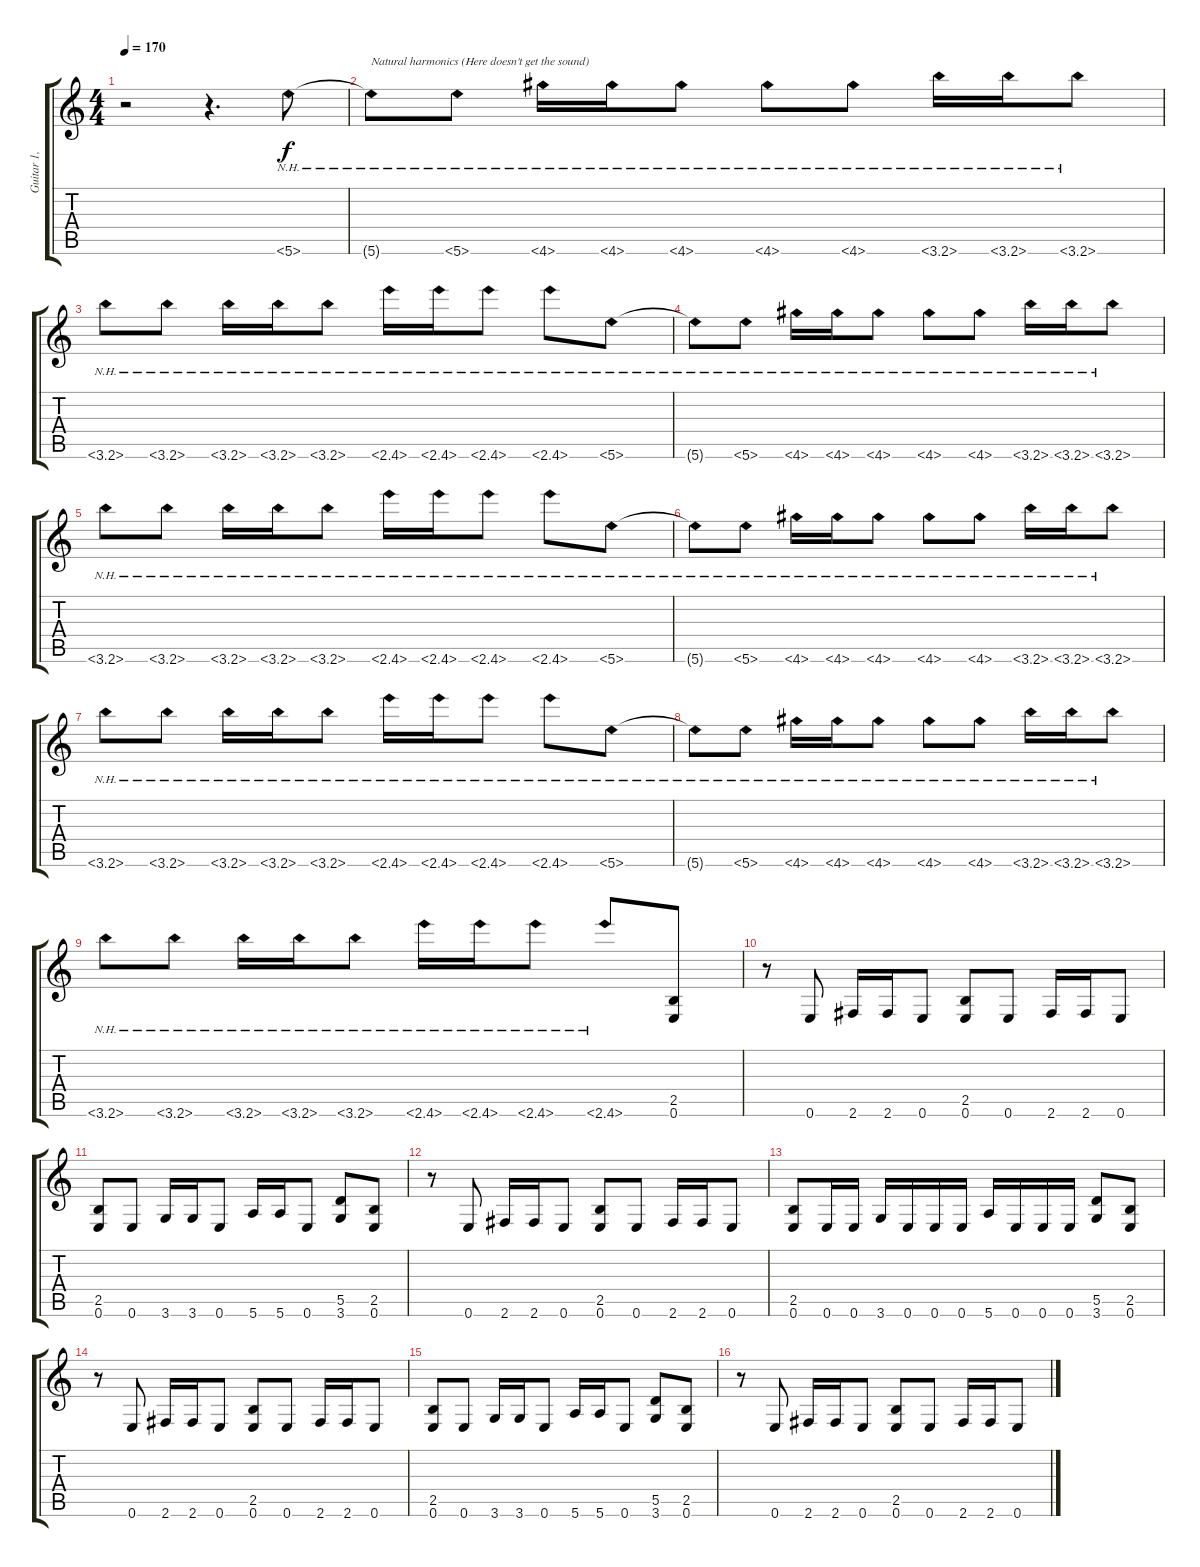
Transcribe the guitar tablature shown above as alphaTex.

\track ("Guitar 1, Dime" "Guitar 1, ") {instrument distortionguitar}
\staff {score tabs}
\tuning (E4 B3 G3 D3 A2 E2) {hide}
\ts (4 4)
\tempo 170
\clef g2
\ks c
r.2{dy f instrument distortionguitar} r.4{d} 5.6{nh}.8 |
5.6{nh t}.8{txt "Natural harmonics (Here doesn't get the sound)"} 5.6{nh}.8 4.6{nh}.16 4.6{nh}.16 4.6{nh}.8 4.6{nh}.8 4.6{nh}.8 3.6{nh}.16 3.6{nh}.16 3.6{nh}.8 |
3.6{nh}.8 3.6{nh}.8 3.6{nh}.16 3.6{nh}.16 3.6{nh}.8 2.6{nh}.16 2.6{nh}.16 2.6{nh}.8 2.6{nh}.8 5.6{nh}.8 |
5.6{nh t}.8 5.6{nh}.8 4.6{nh}.16 4.6{nh}.16 4.6{nh}.8 4.6{nh}.8 4.6{nh}.8 3.6{nh}.16 3.6{nh}.16 3.6{nh}.8 |
3.6{nh}.8 3.6{nh}.8 3.6{nh}.16 3.6{nh}.16 3.6{nh}.8 2.6{nh}.16 2.6{nh}.16 2.6{nh}.8 2.6{nh}.8 5.6{nh}.8 |
5.6{nh t}.8 5.6{nh}.8 4.6{nh}.16 4.6{nh}.16 4.6{nh}.8 4.6{nh}.8 4.6{nh}.8 3.6{nh}.16 3.6{nh}.16 3.6{nh}.8 |
3.6{nh}.8 3.6{nh}.8 3.6{nh}.16 3.6{nh}.16 3.6{nh}.8 2.6{nh}.16 2.6{nh}.16 2.6{nh}.8 2.6{nh}.8 5.6{nh}.8 |
5.6{nh t}.8 5.6{nh}.8 4.6{nh}.16 4.6{nh}.16 4.6{nh}.8 4.6{nh}.8 4.6{nh}.8 3.6{nh}.16 3.6{nh}.16 3.6{nh}.8 |
3.6{nh}.8 3.6{nh}.8 3.6{nh}.16 3.6{nh}.16 3.6{nh}.8 2.6{nh}.16 2.6{nh}.16 2.6{nh}.8 2.6{nh}.8 (2.5 0.6).8 |
r.8 0.6.8 2.6.16 2.6.16 0.6.8 (2.5 0.6).8 0.6.8 2.6.16 2.6.16 0.6.8 |
(2.5 0.6).8 0.6.8 3.6.16 3.6.16 0.6.8 5.6.16 5.6.16 0.6.8 (5.5 3.6).8 (2.5 0.6).8 |
r.8 0.6.8 2.6.16 2.6.16 0.6.8 (2.5 0.6).8 0.6.8 2.6.16 2.6.16 0.6.8 |
(2.5 0.6).8 0.6.16 0.6.16 3.6.16 0.6.16 0.6.16 0.6.16 5.6.16 0.6.16 0.6.16 0.6.16 (5.5 3.6).8 (2.5 0.6).8 |
r.8 0.6.8 2.6.16 2.6.16 0.6.8 (2.5 0.6).8 0.6.8 2.6.16 2.6.16 0.6.8 |
(2.5 0.6).8 0.6.8 3.6.16 3.6.16 0.6.8 5.6.16 5.6.16 0.6.8 (5.5 3.6).8 (2.5 0.6).8 |
r.8 0.6.8 2.6.16 2.6.16 0.6.8 (2.5 0.6).8 0.6.8 2.6.16 2.6.16 0.6.8
